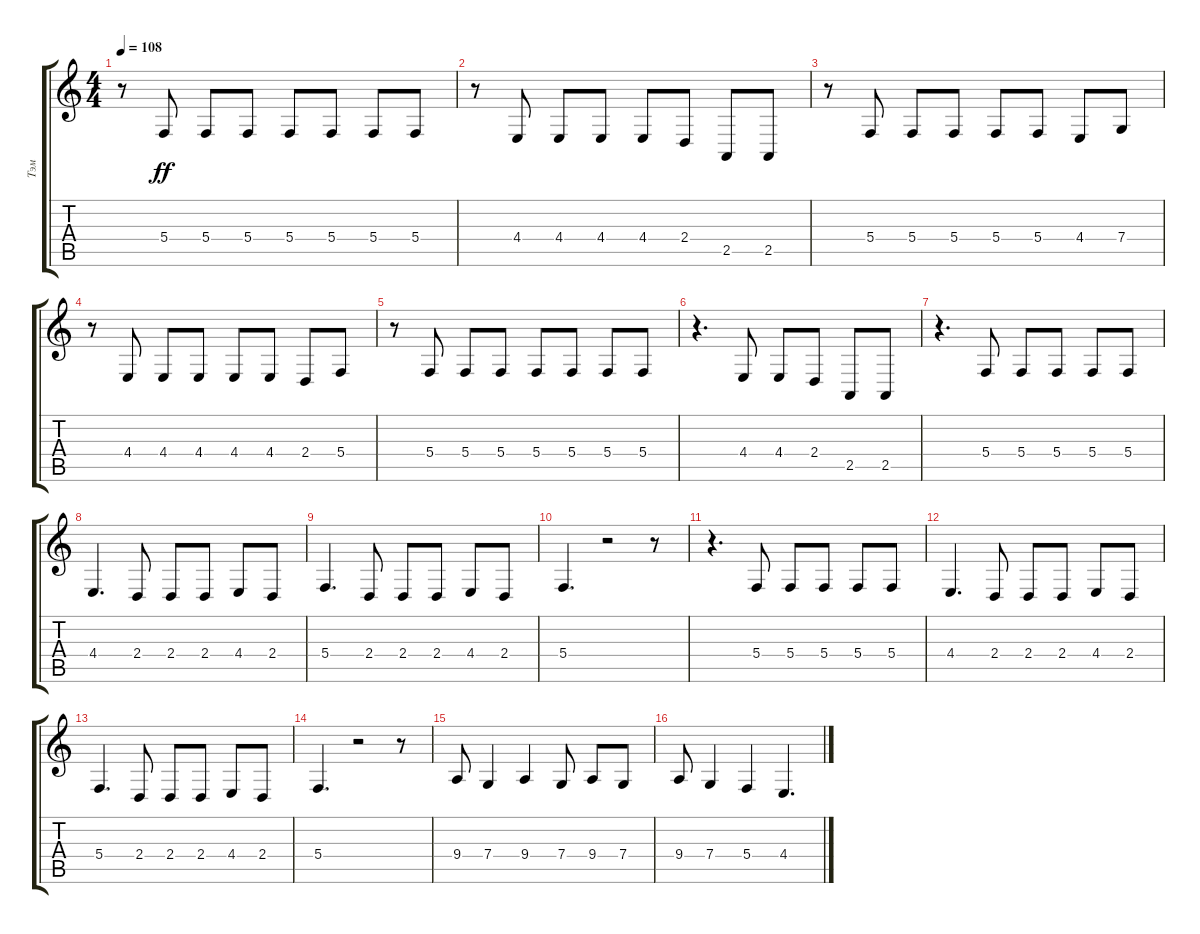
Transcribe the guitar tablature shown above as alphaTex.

\track ("Тэм" "Тэм") {instrument flute}
\staff {score tabs}
\tuning (D4 A3 F3 C3 G2 C2) {hide}
\ts (4 4)
\tempo 108
\clef g2
\ks c
r.8{dy ff} 5.4.8 5.4.8 5.4.8 5.4.8 5.4.8 5.4.8 5.4.8 |
r.8 4.4.8 4.4.8 4.4.8 4.4.8 2.4.8 2.5.8 2.5.8 |
r.8 5.4.8 5.4.8 5.4.8 5.4.8 5.4.8 4.4.8 7.4.8 |
r.8 4.4.8 4.4.8 4.4.8 4.4.8 4.4.8 2.4.8 5.4.8 |
r.8 5.4.8 5.4.8 5.4.8 5.4.8 5.4.8 5.4.8 5.4.8 |
r.4{d} 4.4.8 4.4.8 2.4.8 2.5.8 2.5.8 |
r.4{d} 5.4.8 5.4.8 5.4.8 5.4.8 5.4.8 |
4.4.4{d} 2.4.8 2.4.8 2.4.8 4.4.8 2.4.8 |
5.4.4{d} 2.4.8 2.4.8 2.4.8 4.4.8 2.4.8 |
5.4.4{d} r.2 r.8 |
r.4{d} 5.4.8 5.4.8 5.4.8 5.4.8 5.4.8 |
4.4.4{d} 2.4.8 2.4.8 2.4.8 4.4.8 2.4.8 |
5.4.4{d} 2.4.8 2.4.8 2.4.8 4.4.8 2.4.8 |
5.4.4{d} r.2 r.8 |
9.4.8 7.4.4 9.4.4 7.4.8 9.4.8 7.4.8 |
9.4.8 7.4.4 5.4.4 4.4.4{d}
